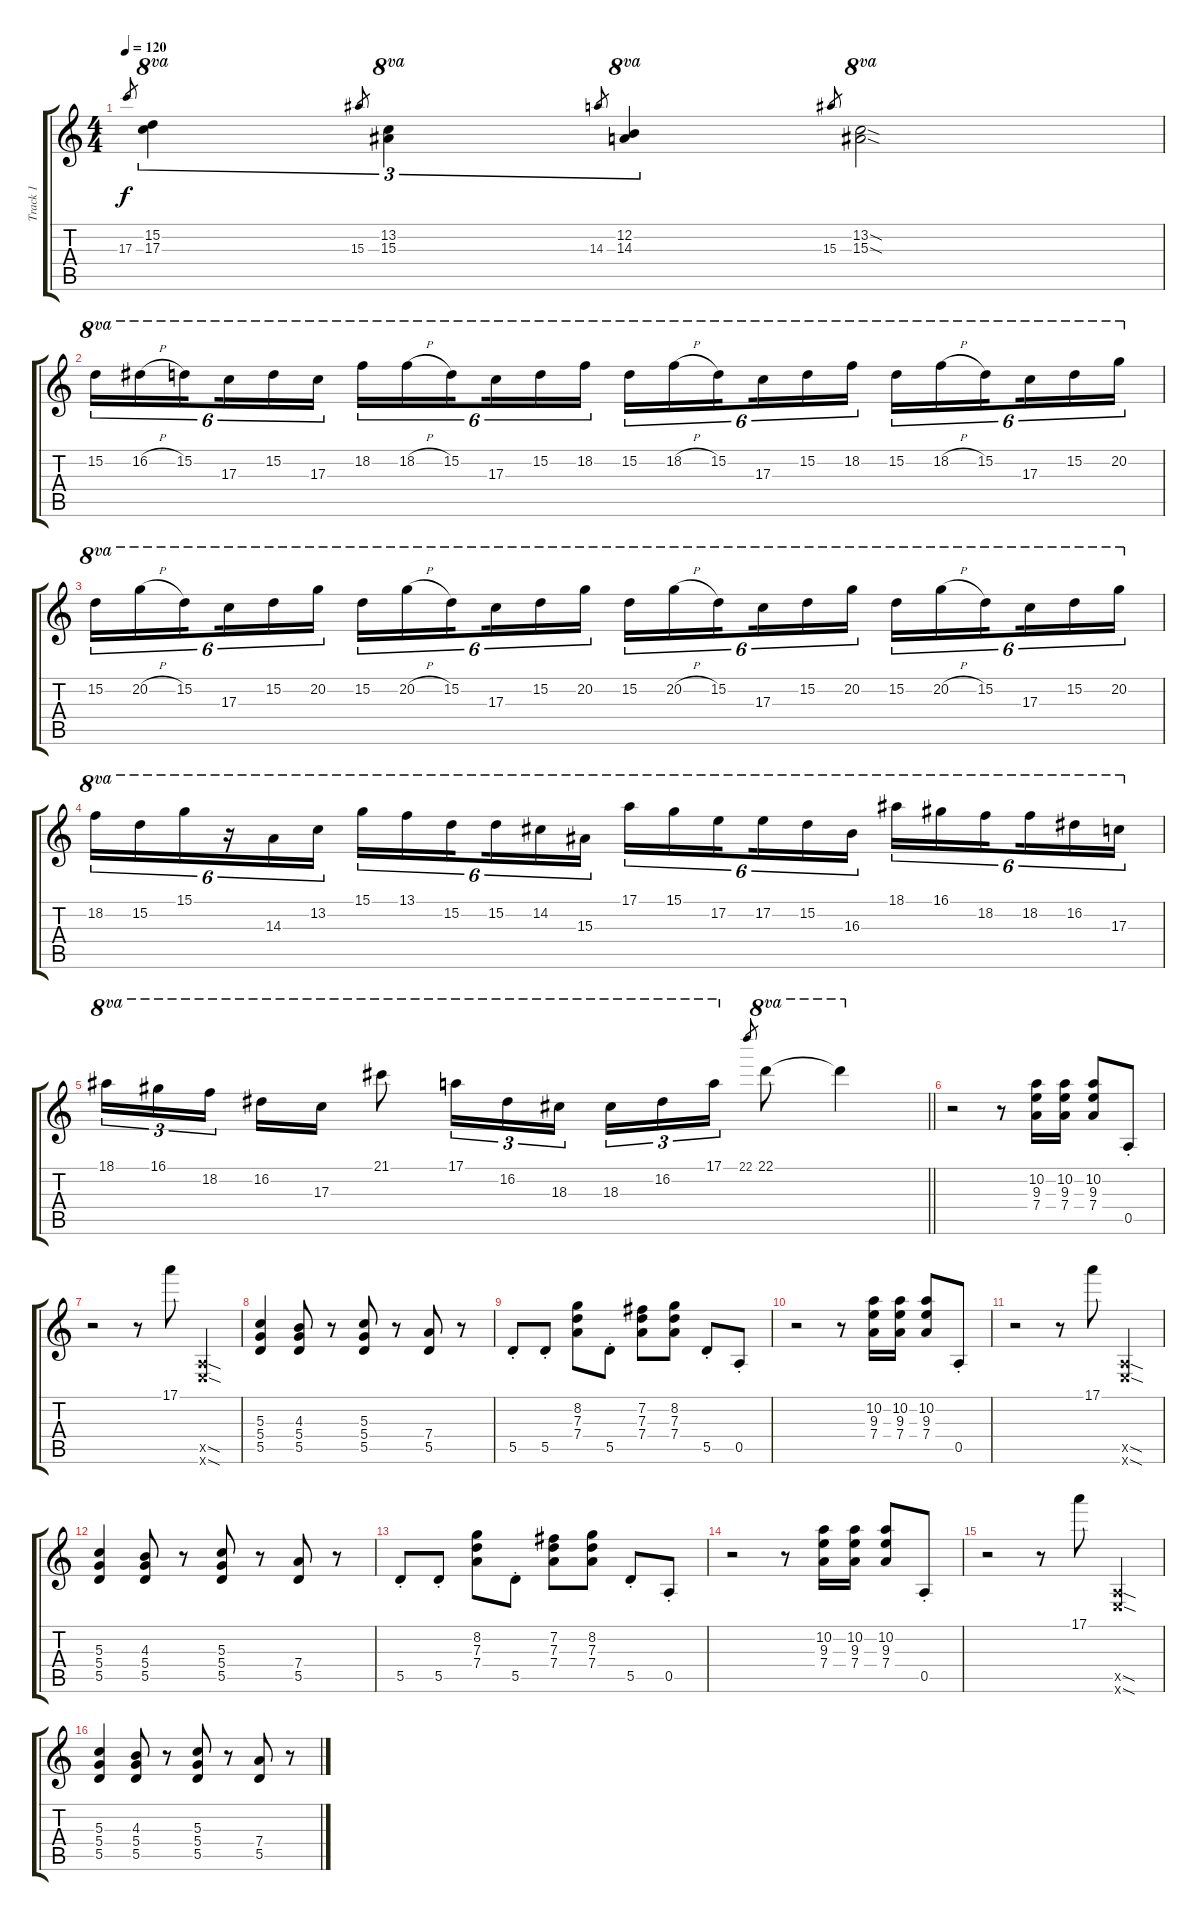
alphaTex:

\track ("Track 1" "Track 1") {instrument distortionguitar}
\staff {score tabs}
\tuning (E4 B3 G3 D3 A2 E2) {hide}
\ts (4 4)
\tempo 120
\clef g2
\ks c
17.3.8{gr dy f} (15.2 17.3).4{tu (3 2) ot 8va} 15.3.8{gr} (13.2 15.3).4{tu (3 2) ot 8va} 14.3.8{gr} (12.2 14.3).4{tu (3 2) ot 8va} 15.3.8{gr} (13.2{sod} 15.3{sod}).2{ot 8va} |
15.2.16{tu (6 4) ot 8va} 16.2{h}.16{tu (6 4) ot 8va} 15.2.16{tu (6 4) ot 8va beam splitsecondary} 17.3.16{tu (6 4) ot 8va} 15.2.16{tu (6 4) ot 8va} 17.3.16{tu (6 4) ot 8va} 18.2.16{tu (6 4) ot 8va} 18.2{h}.16{tu (6 4) ot 8va} 15.2.16{tu (6 4) ot 8va beam splitsecondary} 17.3.16{tu (6 4) ot 8va} 15.2.16{tu (6 4) ot 8va} 18.2.16{tu (6 4) ot 8va} 15.2.16{tu (6 4) ot 8va} 18.2{h}.16{tu (6 4) ot 8va} 15.2.16{tu (6 4) ot 8va beam splitsecondary} 17.3.16{tu (6 4) ot 8va} 15.2.16{tu (6 4) ot 8va} 18.2.16{tu (6 4) ot 8va} 15.2.16{tu (6 4) ot 8va} 18.2{h}.16{tu (6 4) ot 8va} 15.2.16{tu (6 4) ot 8va beam splitsecondary} 17.3.16{tu (6 4) ot 8va} 15.2.16{tu (6 4) ot 8va} 20.2.16{tu (6 4) ot 8va} |
15.2.16{tu (6 4) ot 8va} 20.2{h}.16{tu (6 4) ot 8va} 15.2.16{tu (6 4) ot 8va beam splitsecondary} 17.3.16{tu (6 4) ot 8va} 15.2.16{tu (6 4) ot 8va} 20.2.16{tu (6 4) ot 8va} 15.2.16{tu (6 4) ot 8va} 20.2{h}.16{tu (6 4) ot 8va} 15.2.16{tu (6 4) ot 8va beam splitsecondary} 17.3.16{tu (6 4) ot 8va} 15.2.16{tu (6 4) ot 8va} 20.2.16{tu (6 4) ot 8va} 15.2.16{tu (6 4) ot 8va} 20.2{h}.16{tu (6 4) ot 8va} 15.2.16{tu (6 4) ot 8va beam splitsecondary} 17.3.16{tu (6 4) ot 8va} 15.2.16{tu (6 4) ot 8va} 20.2.16{tu (6 4) ot 8va} 15.2.16{tu (6 4) ot 8va} 20.2{h}.16{tu (6 4) ot 8va} 15.2.16{tu (6 4) ot 8va beam splitsecondary} 17.3.16{tu (6 4) ot 8va} 15.2.16{tu (6 4) ot 8va} 20.2.16{tu (6 4) ot 8va} |
18.2.16{tu (6 4) ot 8va} 15.2.16{tu (6 4) ot 8va} 15.1.16{tu (6 4) ot 8va} r.16{tu (6 4) ot 8va} 14.3.16{tu (6 4) ot 8va} 13.2.16{tu (6 4) ot 8va} 15.1.16{tu (6 4) ot 8va} 13.1.16{tu (6 4) ot 8va} 15.2.16{tu (6 4) ot 8va beam splitsecondary} 15.2.16{tu (6 4) ot 8va} 14.2.16{tu (6 4) ot 8va} 15.3.16{tu (6 4) ot 8va} 17.1.16{tu (6 4) ot 8va} 15.1.16{tu (6 4) ot 8va} 17.2.16{tu (6 4) ot 8va beam splitsecondary} 17.2.16{tu (6 4) ot 8va} 15.2.16{tu (6 4) ot 8va} 16.3.16{tu (6 4) ot 8va} 18.1.16{tu (6 4) ot 8va} 16.1.16{tu (6 4) ot 8va} 18.2.16{tu (6 4) ot 8va beam splitsecondary} 18.2.16{tu (6 4) ot 8va} 16.2.16{tu (6 4) ot 8va} 17.3.16{tu (6 4) ot 8va} |
\barLineRight lightlight
18.1.16{tu (3 2) ot 8va} 16.1.16{tu (3 2) ot 8va} 18.2.16{tu (3 2) ot 8va beam splitsecondary} 16.2.16{ot 8va} 17.3.16{ot 8va} 21.1.8{ot 8va} 17.1.16{tu (3 2) ot 8va} 16.2.16{tu (3 2) ot 8va} 18.3.16{tu (3 2) ot 8va} 18.3.16{tu (3 2) ot 8va} 16.2.16{tu (3 2) ot 8va} 17.1.16{tu (3 2) ot 8va} 22.1.8{gr} 22.1.8{ot 8va} 22.1{t}.4{ot 8va} |
r.2 r.8 (10.2 9.3 7.4).16 (10.2 9.3 7.4).16 (10.2 9.3 7.4).8 0.5{st}.8 |
r.2 r.8 17.1.8 (0.5{sod x} 0.6{sod x}).4 |
(5.3 5.4 5.5).4 (4.3 5.4 5.5).8 r.8 (5.3 5.4 5.5).8 r.8 (7.4 5.5).8 r.8 |
5.5{st}.8 5.5{st}.8 (8.2 7.3 7.4).8 5.5{st}.8 (7.2 7.3 7.4).8 (8.2 7.3 7.4).8 5.5{st}.8 0.5{st}.8 |
r.2 r.8 (10.2 9.3 7.4).16 (10.2 9.3 7.4).16 (10.2 9.3 7.4).8 0.5{st}.8 |
r.2 r.8 17.1.8 (0.5{sod x} 0.6{sod x}).4 |
(5.3 5.4 5.5).4 (4.3 5.4 5.5).8 r.8 (5.3 5.4 5.5).8 r.8 (7.4 5.5).8 r.8 |
5.5{st}.8 5.5{st}.8 (8.2 7.3 7.4).8 5.5{st}.8 (7.2 7.3 7.4).8 (8.2 7.3 7.4).8 5.5{st}.8 0.5{st}.8 |
r.2 r.8 (10.2 9.3 7.4).16 (10.2 9.3 7.4).16 (10.2 9.3 7.4).8 0.5{st}.8 |
r.2 r.8 17.1.8 (0.5{sod x} 0.6{sod x}).4 |
(5.3 5.4 5.5).4 (4.3 5.4 5.5).8 r.8 (5.3 5.4 5.5).8 r.8 (7.4 5.5).8 r.8
